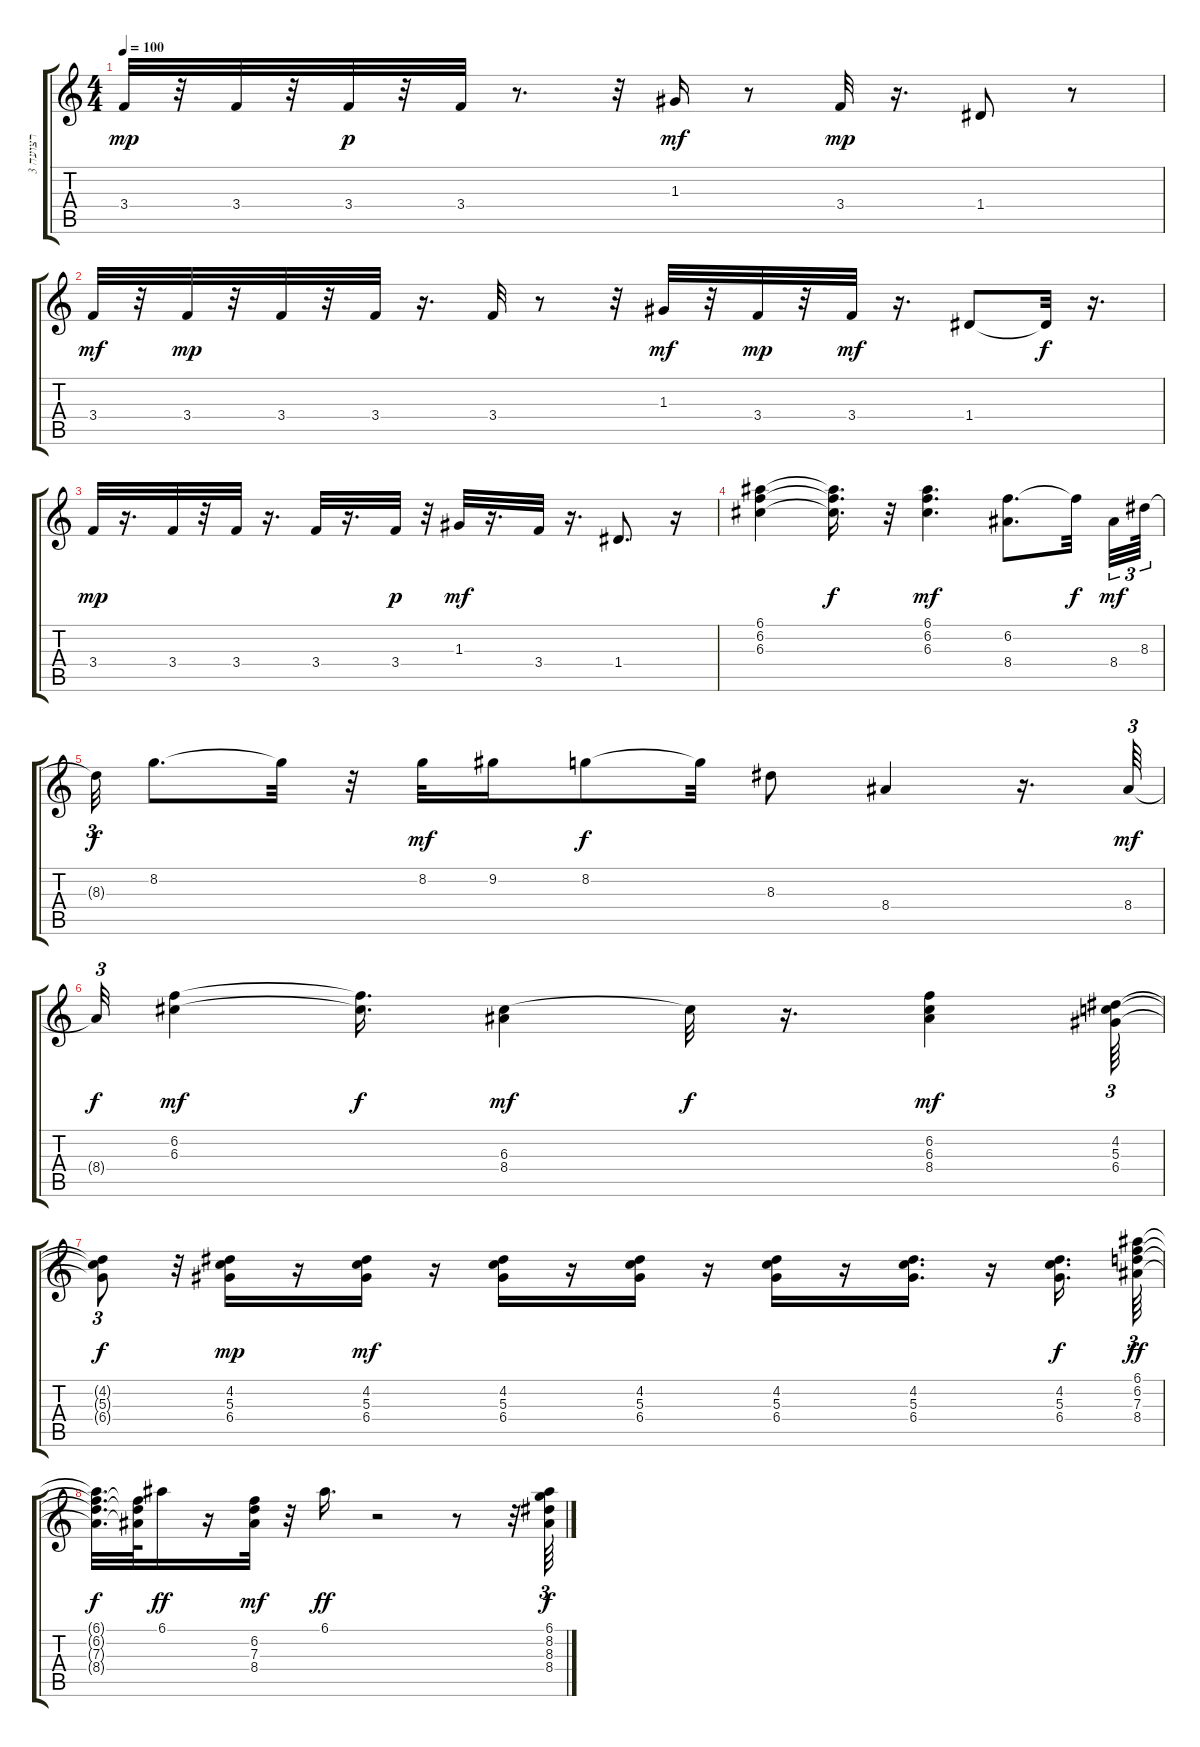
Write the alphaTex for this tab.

\track ("רצועה 3" "רצועה 3") {instrument overdrivenguitar}
\staff {score tabs}
\tuning (E4 B3 G3 D3 A2 E2) {hide}
\ts (4 4)
\tempo 100
\clef g2
\ks c
3.4.32{dy mp} r.32 3.4.32 r.32 3.4.32{dy p} r.32 3.4.32 r.8{d} r.32 1.3.16{dy mf} r.8 3.4.32{dy mp} r.16{d} 1.4.8 r.8 |
3.4.32{dy mf} r.32 3.4.32{dy mp} r.32 3.4.32 r.32 3.4.32 r.16{d} 3.4.32 r.8 r.32 1.3.32{dy mf} r.32 3.4.32{dy mp} r.32 3.4.32{dy mf} r.16{d} 1.4.8 1.4{t}.32{dy f} r.16{d} |
3.4.32{dy mp} r.16{d} 3.4.32 r.32 3.4.32 r.16{d} 3.4.32 r.16{d} 3.4.32{dy p} r.32 1.3.32{dy mf} r.16{d} 3.4.32 r.16{d} 1.4.8{d} r.16 |
(6.1 6.2 6.3).4 (6.1{t} 6.2{t} 6.3{t}).16{d dy f} r.32 (6.1 6.2 6.3).4{d dy mf} (6.2 8.4).8{d} 6.2{t}.32{dy f} 8.4.32{tu (3 2) dy mf} 8.3.64{tu (3 2)} |
8.3{t}.32{tu (3 2) dy f} 8.2.8{d} 8.2{t}.32 r.32 8.2.32{dy mf} 9.2.16 8.2.8{dy f} 8.2{t}.32 8.3.8 8.4.4 r.16{d} 8.4.64{tu (3 2) dy mf} |
8.4{t}.32{tu (3 2) dy f} (6.2 6.3).4{dy mf} (6.2{t} 6.3{t}).16{d dy f} (6.3 8.4).4{dy mf} 6.3{t}.32{dy f} r.16{d} (6.2 6.3 8.4).4{dy mf} (4.2 5.3 6.4).64{tu (3 2)} |
(4.2{t} 5.3{t} 6.4{t}).8{tu (3 2) dy f} r.32 (4.2 5.3 6.4).16{dy mp} r.16 (4.2 5.3 6.4).16{dy mf} r.16 (4.2 5.3 6.4).16 r.16 (4.2 5.3 6.4).16 r.16 (4.2 5.3 6.4).16 r.16 (4.2 5.3 6.4).16{d} r.16 (4.2 5.3 6.4).16{d dy f} (6.1 6.2 7.3 8.4).64{tu (3 2) dy ff} |
(6.1{t} 6.2{t} 7.3{t} 8.4{t}).32{d dy f} (6.2{t} 7.3{t} 8.4{t}).64 6.1.16{dy ff} r.16 (6.2 7.3 8.4).32{dy mf} r.32 6.1.16{d dy ff} r.2 r.8 r.32 (6.1 8.2 8.3 8.4).64{tu (3 2) dy f}
